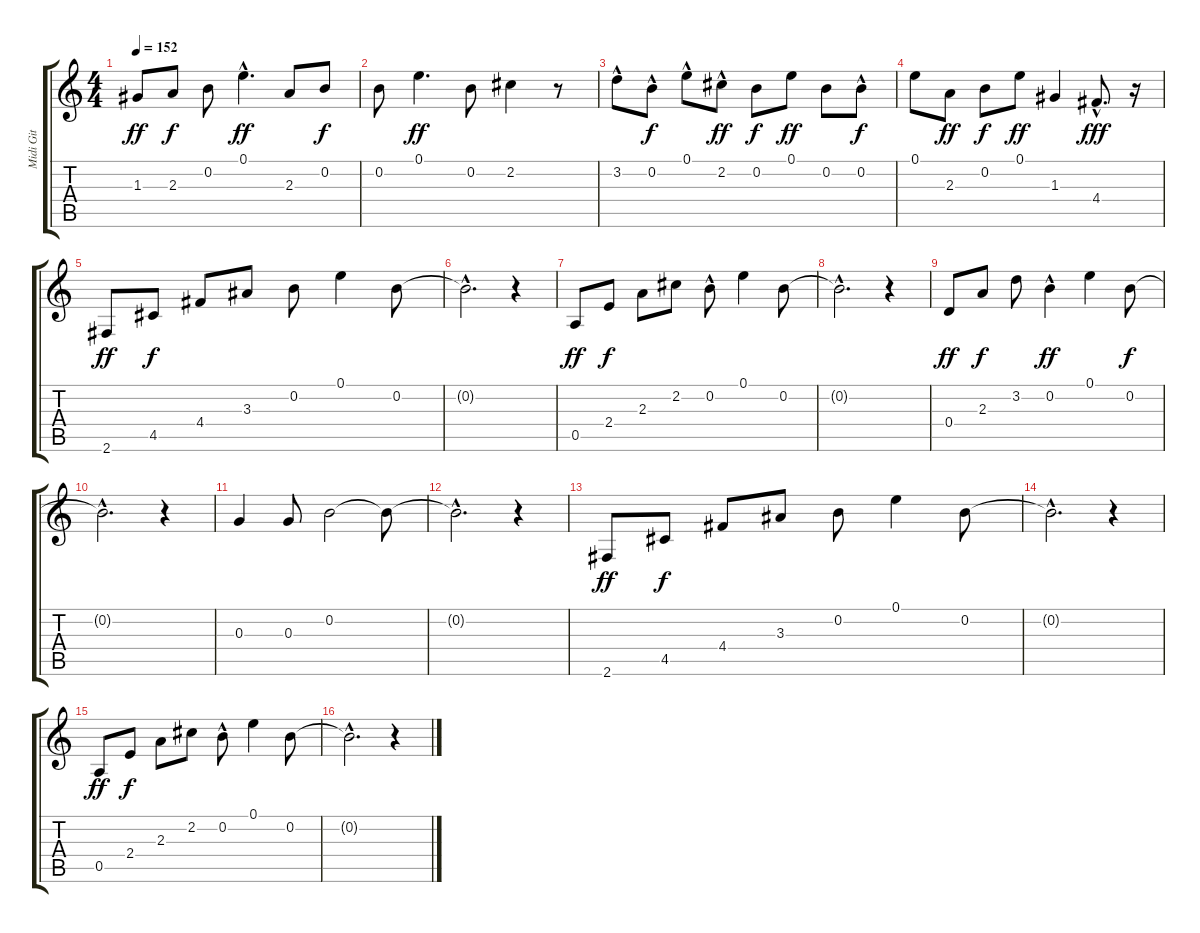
\track ("Midi Git" "Midi Git") {instrument acousticguitarsteel}
\staff {score tabs}
\tuning (E4 B3 G3 D3 A2 E2) {hide}
\ts (4 4)
\tempo 152
\clef g2
\ks c
1.3.8{dy ff} 2.3.8{dy f} 0.2.8 0.1{hac}.4{d dy ff} 2.3.8 0.2.8{dy f} |
0.2.8 0.1.4{d dy ff} 0.2.8 2.2.4 r.8 |
3.2{hac}.8 0.2{hac}.8{dy f} 0.1{hac}.8 2.2{hac}.8{dy ff} 0.2.8{dy f} 0.1.8{dy ff} 0.2.8 0.2{hac}.8{dy f} |
0.1.8 2.3.8{dy ff} 0.2.8{dy f} 0.1.8{dy ff} 1.3.4 4.4{hac}.8{d dy fff} r.16 |
2.6.8{dy ff} 4.5.8{dy f} 4.4.8 3.3.8 0.2.8 0.1.4 0.2.8 |
0.2{hac t}.2{d} r.4 |
0.5.8{dy ff} 2.4.8{dy f} 2.3.8 2.2.8 0.2{hac}.8 0.1.4 0.2.8 |
0.2{hac t}.2{d} r.4 |
0.4.8{dy ff} 2.3.8{dy f} 3.2.8 0.2{hac}.4{dy ff} 0.1.4 0.2.8{dy f} |
0.2{hac t}.2{d} r.4 |
0.3.4 0.3.8 0.2.2 0.2{t}.8 |
0.2{hac t}.2{d} r.4 |
2.6.8{dy ff} 4.5.8{dy f} 4.4.8 3.3.8 0.2.8 0.1.4 0.2.8 |
0.2{hac t}.2{d} r.4 |
0.5.8{dy ff} 2.4.8{dy f} 2.3.8 2.2.8 0.2{hac}.8 0.1.4 0.2.8 |
0.2{hac t}.2{d} r.4
